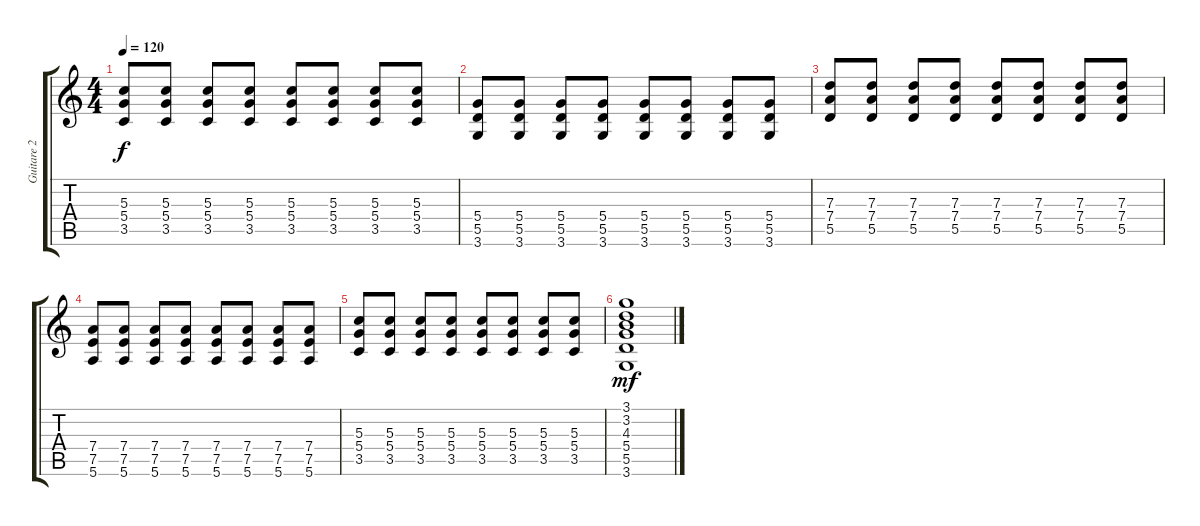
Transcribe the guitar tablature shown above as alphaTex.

\track ("Guitare 2" "Guitare 2") {instrument overdrivenguitar}
\staff {score tabs}
\tuning (E4 B3 G3 D3 A2 E2) {hide}
\ts (4 4)
\tempo 120
\clef g2
\ks c
(5.3 5.4 3.5).8{dy f} (5.3 5.4 3.5).8 (5.3 5.4 3.5).8 (5.3 5.4 3.5).8 (5.3 5.4 3.5).8 (5.3 5.4 3.5).8 (5.3 5.4 3.5).8 (5.3 5.4 3.5).8 |
(5.4 5.5 3.6).8 (5.4 5.5 3.6).8 (5.4 5.5 3.6).8 (5.4 5.5 3.6).8 (5.4 5.5 3.6).8 (5.4 5.5 3.6).8 (5.4 5.5 3.6).8 (5.4 5.5 3.6).8 |
(7.3 7.4 5.5).8 (7.3 7.4 5.5).8 (7.3 7.4 5.5).8 (7.3 7.4 5.5).8 (7.3 7.4 5.5).8 (7.3 7.4 5.5).8 (7.3 7.4 5.5).8 (7.3 7.4 5.5).8 |
(7.4 7.5 5.6).8 (7.4 7.5 5.6).8 (7.4 7.5 5.6).8 (7.4 7.5 5.6).8 (7.4 7.5 5.6).8 (7.4 7.5 5.6).8 (7.4 7.5 5.6).8 (7.4 7.5 5.6).8 |
(5.3 5.4 3.5).8 (5.3 5.4 3.5).8 (5.3 5.4 3.5).8 (5.3 5.4 3.5).8 (5.3 5.4 3.5).8 (5.3 5.4 3.5).8 (5.3 5.4 3.5).8 (5.3 5.4 3.5).8 |
(3.1 3.2 4.3 5.4 5.5 3.6).1{dy mf}
